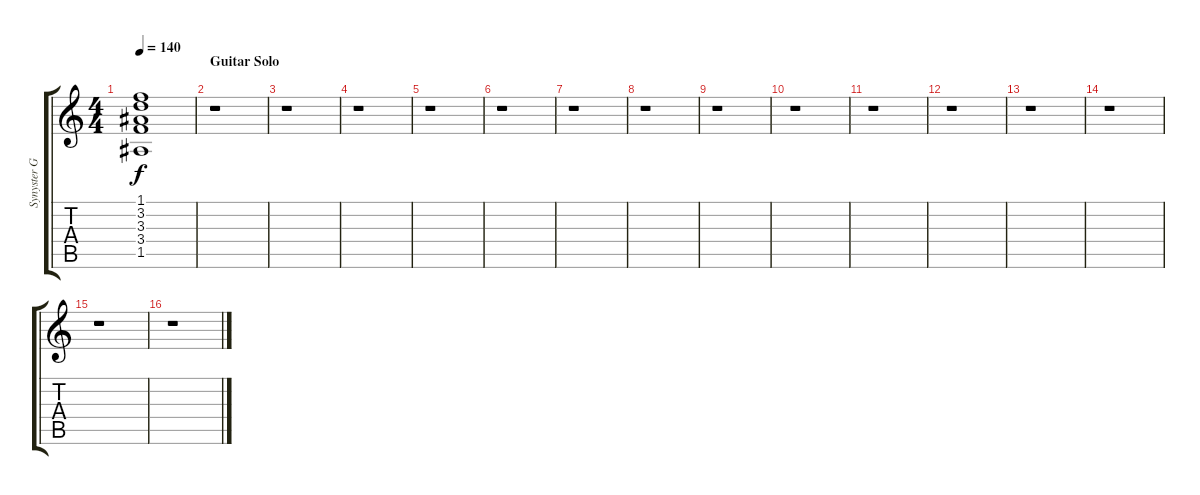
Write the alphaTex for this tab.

\track ("Synyster Gates Acoustic" "Synyster G") {instrument acousticguitarsteel}
\staff {score tabs}
\tuning (E4 B3 G3 D3 A2 D2) {hide}
\ts (4 4)
\tempo 140
\clef g2
\ks c
(1.1{t} 3.2{t} 3.3{t} 3.4{t} 1.5{t}).1{dy f} |
\section ("" "Guitar Solo")
r.1 |
r.1 |
r.1 |
r.1 |
r.1 |
r.1 |
r.1 |
r.1 |
r.1 |
r.1 |
r.1 |
r.1 |
r.1 |
r.1 |
r.1
